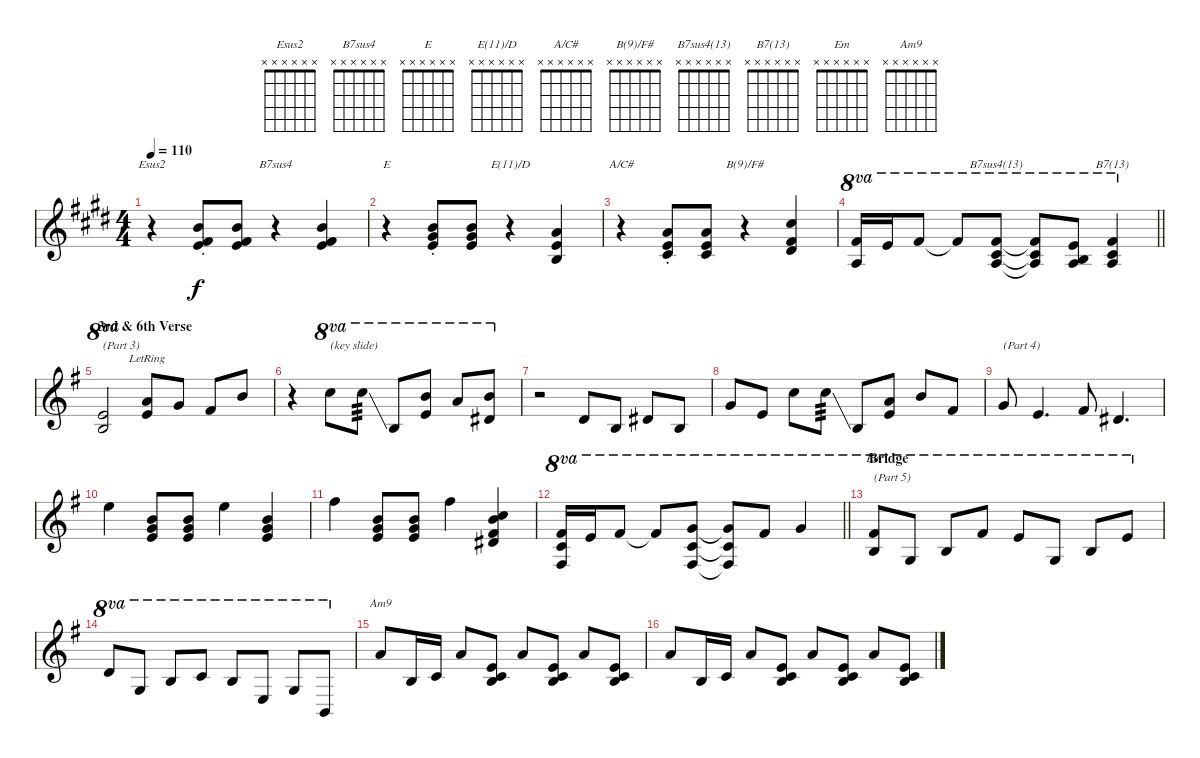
\track "" {instrument acousticgrandpiano}
\staff {score}
\tuning (E4 B3 G3 D3 A2 E2) {hide}
\chord ("Esus2" x x x x x x)
\chord ("B7sus4" x x x x x x)
\chord ("E" x x x x x x)
\chord ("E(11)/D" x x x x x x)
\chord ("A/C#" x x x x x x)
\chord ("B(9)/F#" x x x x x x)
\chord ("B7sus4(13)" x x x x x x)
\chord ("B7(13)" x x x x x x)
\chord ("Em" x x x x x x)
\chord ("Am9" x x x x x x)
\ts (4 4)
\tempo 110
\clef g2
\ks e
r.4{ch "Esus2" dy f} (7.1{st} 7.2{st} 9.3{st}).8 (7.1 7.2 9.3).8 r.4{ch "B7sus4"} (7.1 7.2 9.3).4 |
r.4{ch "E"} (7.1{st} 9.2{st} 9.3{st}).8 (7.1 9.2 9.3).8 r.4{ch "E(11)/D"} (5.1 5.2 4.3).4 |
r.4{ch "A/C#"} (5.1{st} 5.2{st} 6.3{st}).8 (5.1 5.2 6.3).8 r.4{ch "B(9)/F#"} (9.1 7.2 8.3).4 |
\barLineRight lightlight
(14.1 14.3).16{ot 8va} 12.1.16{ot 8va} 14.1.8{ot 8va} 14.1{t}.8{ot 8va} (14.1 14.2 14.3).8{ch "B7sus4(13)" ot 8va} (14.1{t} 14.2{t} 14.3{t}).8{ot 8va} (12.1 12.2 14.3).8{ot 8va} (14.1 14.2 14.3).4{ch "B7(13)" ot 8va} |
\section ("" "3rd & 6th Verse")
\ks eminor
(12.1 12.2).2{ot 8va txt "(Part 3)"} (5.1 5.2{lr}).8 3.1.8 2.1.8 7.1.8 |
r.4 20.1.8{ot 8va txt "(key slide)"} 20.1{ss}.8{ot 8va tp 3} 7.1.8{ot 8va} (19.1 17.2).8{ot 8va} 17.1.8{ot 8va} (19.1 16.2).8{ot 8va} |
r.2 3.2.8 4.3.8 4.2.8 4.3.8 |
3.1.8 5.2.8 13.2.8 13.2{ss}.8{tp 3} 0.2.8 (5.1 5.2).8 7.1.8 7.2.8 |
3.1.8{txt "(Part 4)"} 5.2.4{d} 2.1.8 4.2.4{d} |
12.1.4 (12.2 12.3 14.4).8 (12.2 12.3 14.4).8 12.1.4 (12.2 12.3 14.4).4 |
14.1.4 (12.2 12.3 14.4).8 (12.2 12.3 14.4).8 14.1.4 (8.1 12.2 11.3 13.4).4 |
\barLineRight lightlight
(14.1 13.2 11.3).16{ot 8va} 12.1.16{ot 8va} 14.1.8{ot 8va} 14.1{t}.8{ot 8va} (15.1 13.2 11.3).8{ot 8va} (15.1{t} 13.2{t} 11.3{t}).8{ot 8va} 14.1.8{ot 8va} 15.1.4{ot 8va} |
\section ("" "Bridge")
(14.1 12.2).8{ch "Em" ot 8va txt "(Part 5)"} 12.3.8{ot 8va} 12.2.8{ot 8va} 14.1.8{ot 8va} 12.1.8{ot 8va} 12.3.8{ot 8va} 12.2.8{ot 8va} 12.1.8{ot 8va} |
10.1.8{ot 8va} 12.3.8{ot 8va} 12.2.8{ot 8va} 8.1.8{ot 8va} 12.2.8{ot 8va} 14.4.8{ot 8va} 12.3.8{ot 8va} 14.5.8{ot 8va} |
5.1.8{ch "Am9"} 9.4.16 5.3.16 5.1.8 (5.2 5.3 9.4).8 5.1.8 (5.2 5.3 9.4).8 5.1.8 (5.2 5.3 9.4).8 |
5.1.8 9.4.16 5.3.16 5.1.8 (5.2 5.3 9.4).8 5.1.8 (5.2 5.3 9.4).8 5.1.8 (5.2 5.3 9.4).8
